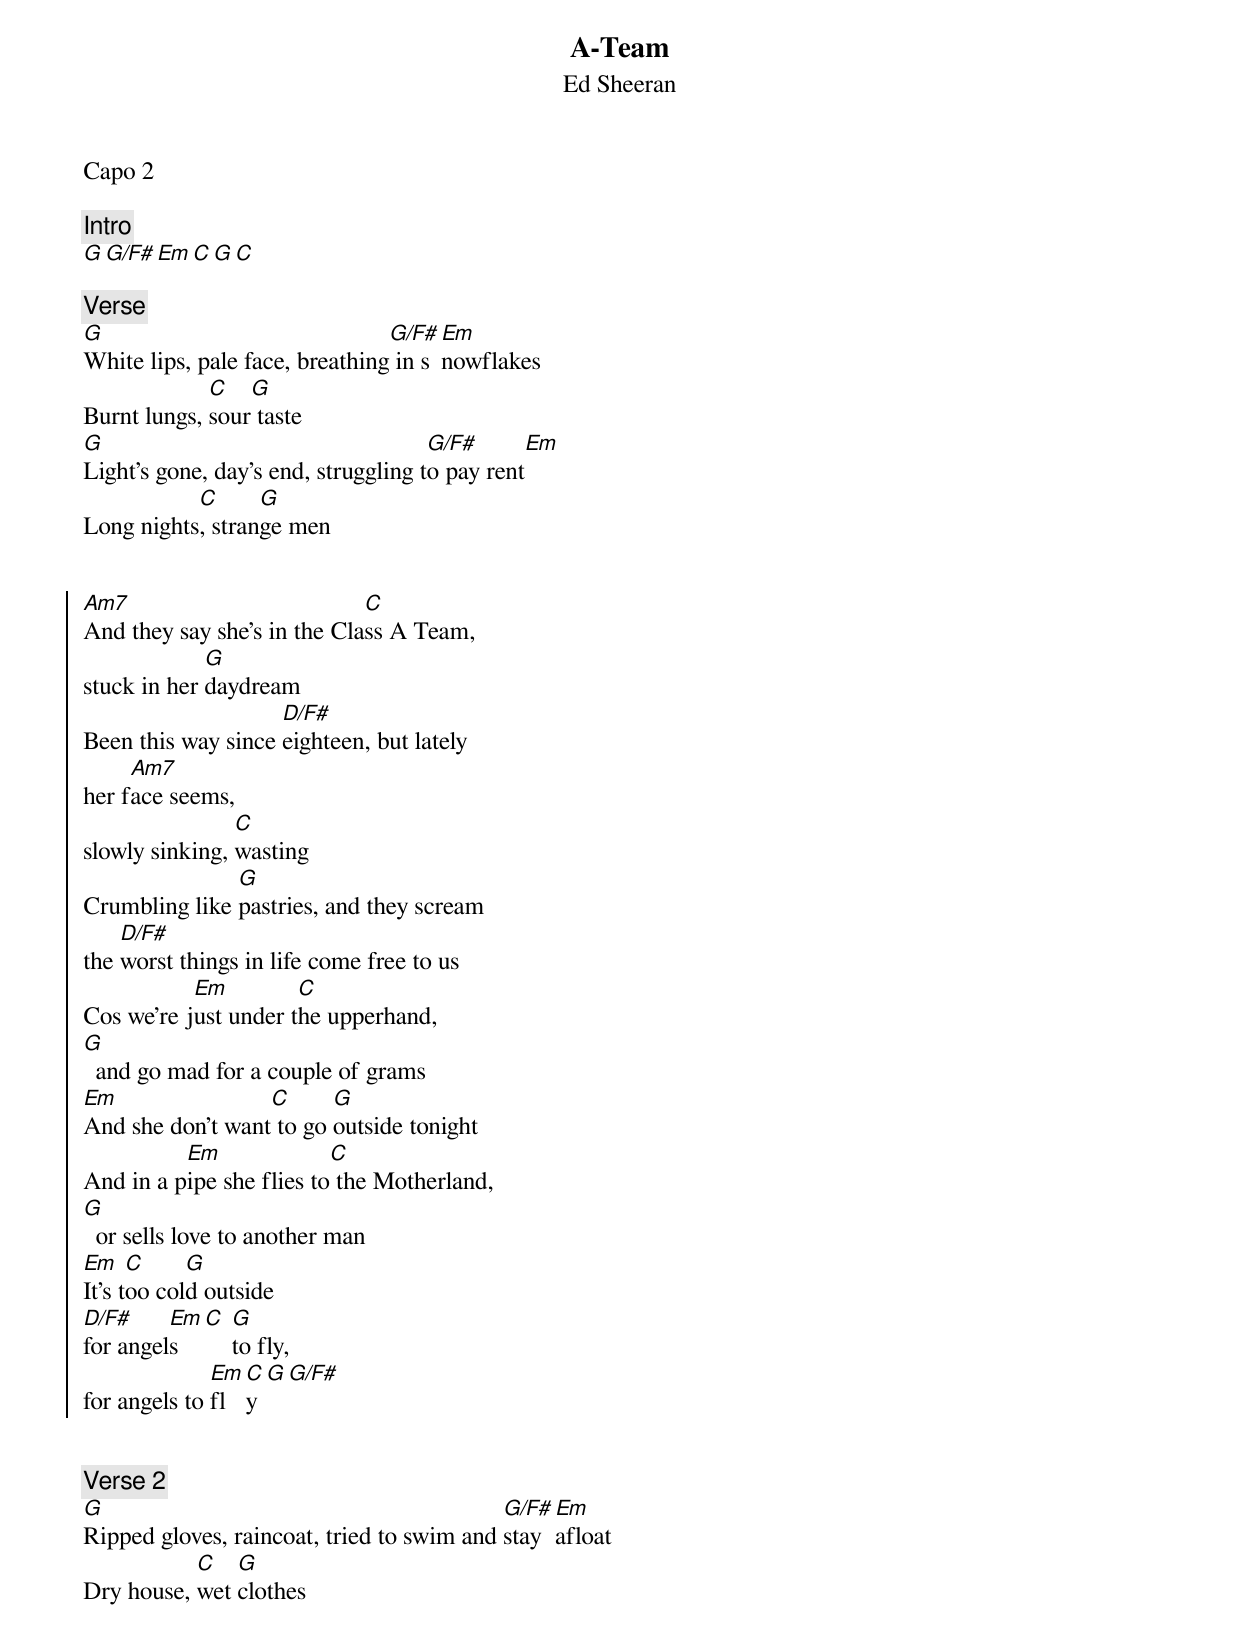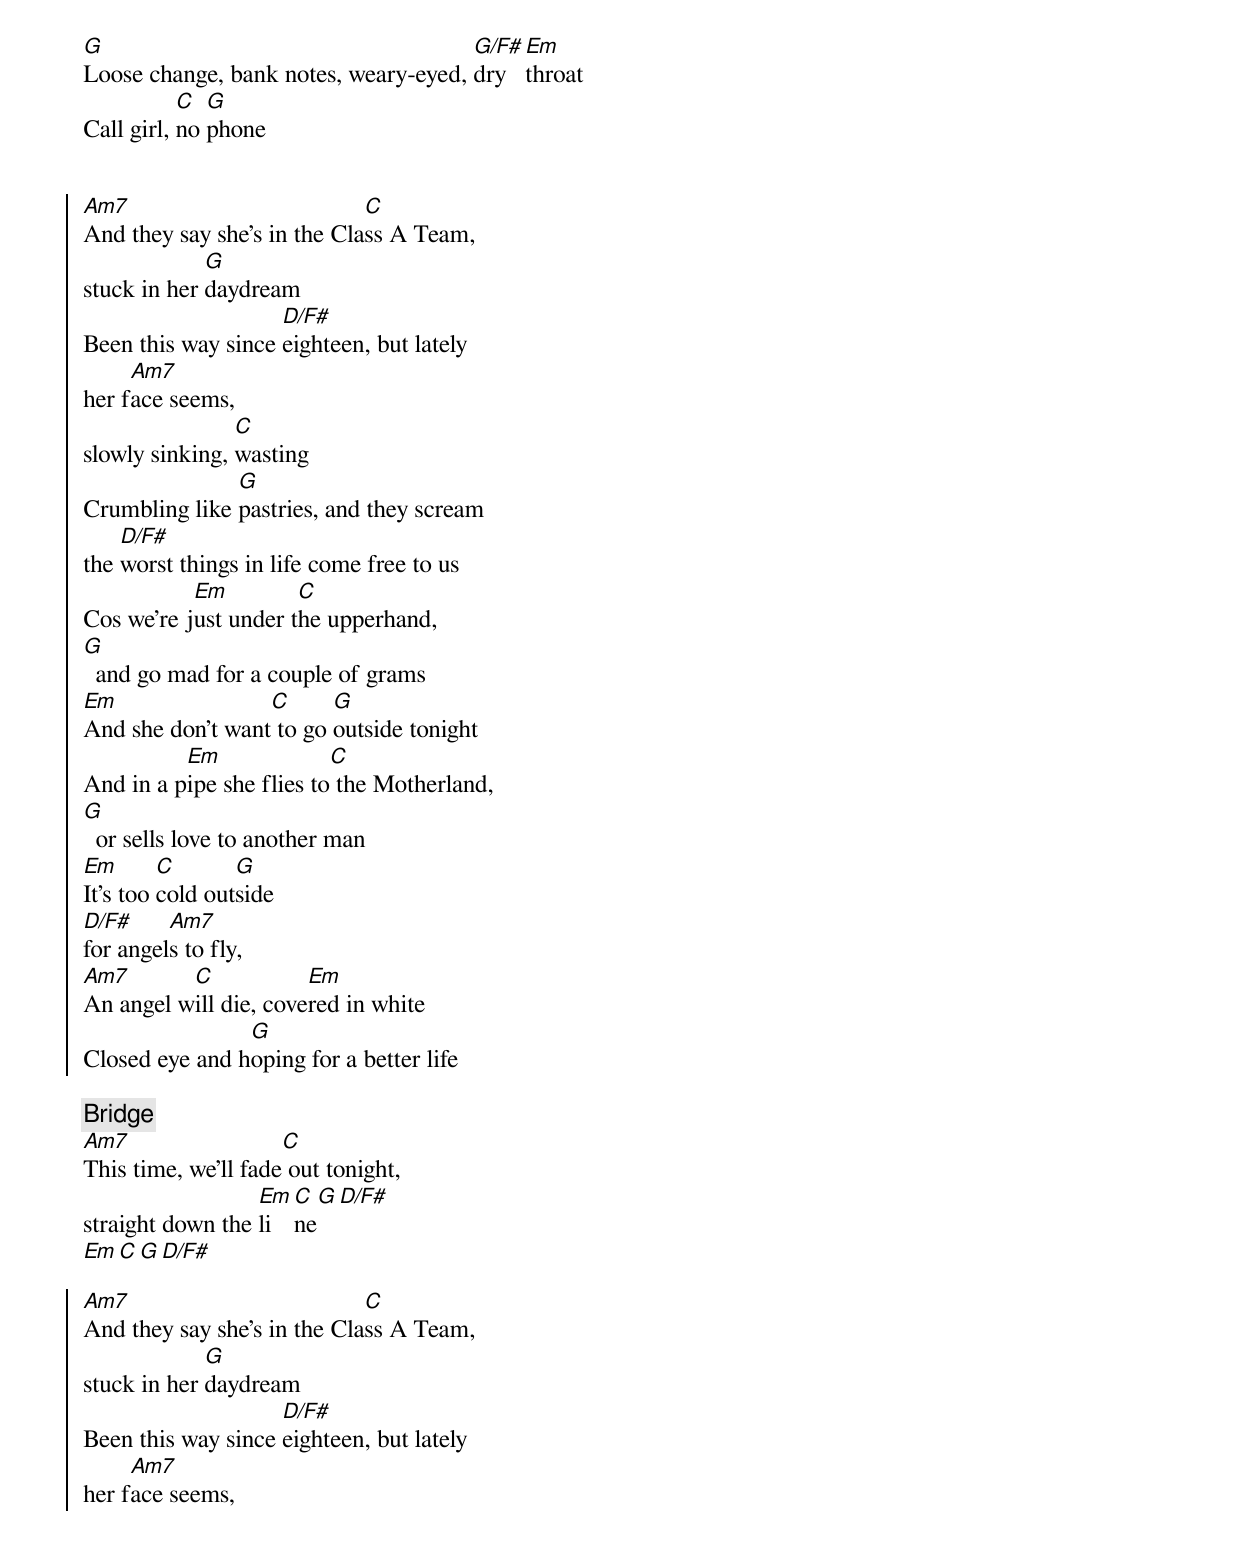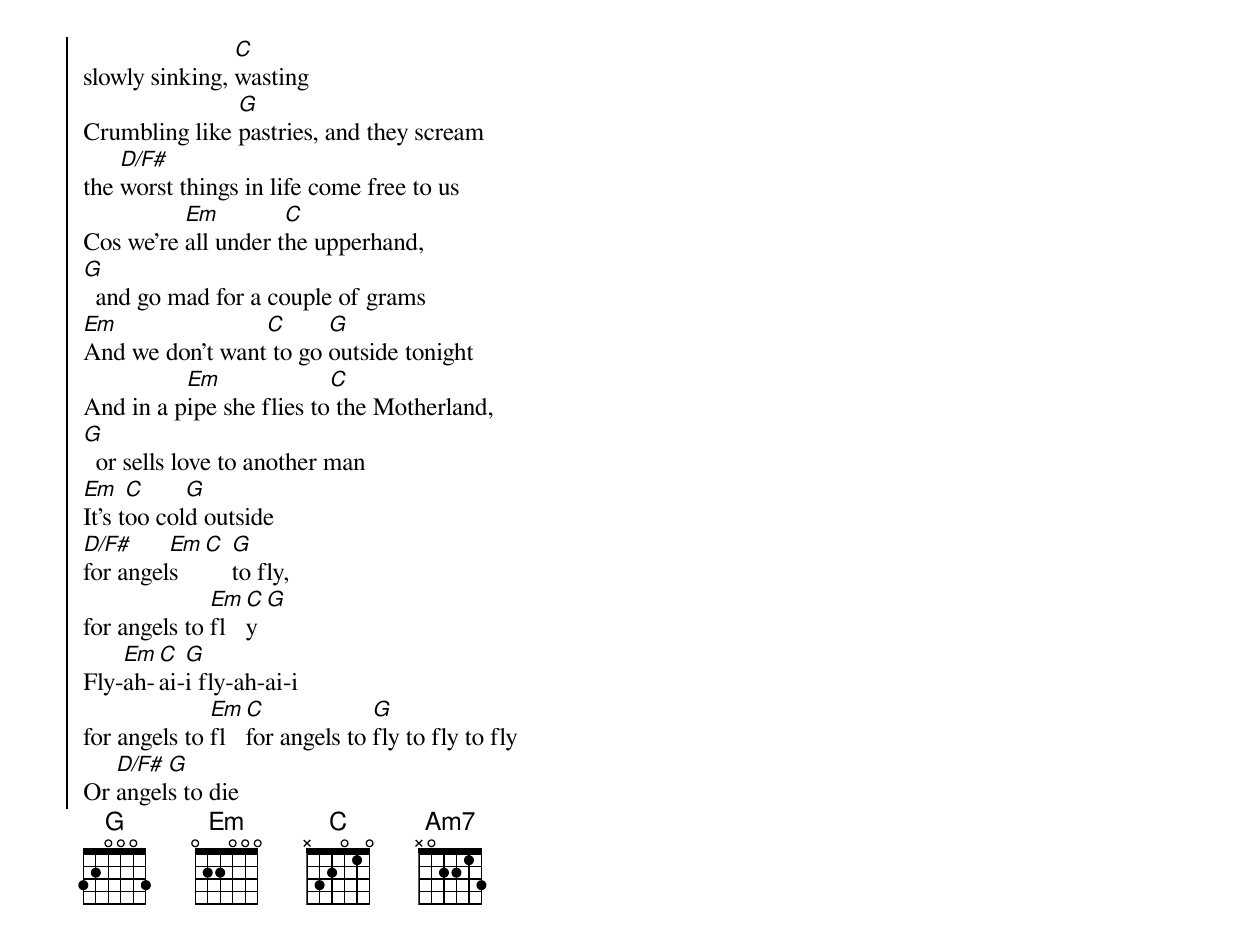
{t:A-Team}
{st:Ed Sheeran}

Capo 2

{c:Intro}
[G][G/F#][Em][C][G][C]

{c:Verse}
[G]White lips, pale face, breathing[G/F#] in s[Em]nowflakes
Burnt lungs, [C]sour[G] taste
[G]Light’s gone, day’s end, struggling t[G/F#]o pay rent[Em]
Long nights[C], stran[G]ge men


{soc}
[Am7]And they say she’s in the Cla[C]ss A Team,
stuck in her [G]daydream
Been this way since [D/F#]eighteen, but lately
her f[Am7]ace seems,
slowly sinking, [C]wasting
Crumbling like [G]pastries, and they scream
the [D/F#]worst things in life come free to us
Cos we’re j[Em]ust under t[C]he upperhand,
[G]  and go mad for a couple of grams
[Em]And she don’t want[C] to go [G]outside tonight
And in a p[Em]ipe she flies to[C] the Motherland,
[G]  or sells love to another man
[Em]It’s t[C]oo col[G]d outside
[D/F#]for angel[Em]s[C] [G]to fly,
for angels to [Em]fl[C]y[G][G/F#]
{eoc}


{c:Verse 2}
[G]Ripped gloves, raincoat, tried to swim and [G/F#]stay [Em]afloat
Dry house, [C]wet [G]clothes
[G]Loose change, bank notes, weary-eyed, [G/F#]dry [Em]throat
Call girl, [C]no [G]phone


{soc}
[Am7]And they say she’s in the Cla[C]ss A Team,
stuck in her [G]daydream
Been this way since [D/F#]eighteen, but lately
her f[Am7]ace seems,
slowly sinking, [C]wasting
Crumbling like [G]pastries, and they scream
the [D/F#]worst things in life come free to us
Cos we’re j[Em]ust under t[C]he upperhand,
[G]  and go mad for a couple of grams
[Em]And she don’t want[C] to go [G]outside tonight
And in a p[Em]ipe she flies to[C] the Motherland,
[G]  or sells love to another man
[Em]It’s too [C]cold out[G]side
[D/F#]for angel[Am7]s to fly,
[Am7]An angel w[C]ill die, cove[Em]red in white
Closed eye and h[G]oping for a better life
{eoc}

{c:Bridge}
[Am7]This time, we’ll fade[C] out tonight,
straight down the [Em]li[C]ne[G][D/F#]
[Em][C][G][D/F#]

{soc}
[Am7]And they say she’s in the Cla[C]ss A Team,
stuck in her [G]daydream
Been this way since [D/F#]eighteen, but lately
her f[Am7]ace seems,
slowly sinking, [C]wasting
Crumbling like [G]pastries, and they scream
the [D/F#]worst things in life come free to us
Cos we’re [Em]all under t[C]he upperhand,
[G]  and go mad for a couple of grams
[Em]And we don’t want[C] to go [G]outside tonight
And in a p[Em]ipe she flies to[C] the Motherland,
[G]  or sells love to another man
[Em]It’s t[C]oo col[G]d outside
[D/F#]for angel[Em]s[C] [G]to fly,
for angels to [Em]fl[C]y[G]
Fly-[Em]ah-[C]ai-[G]i fly-ah-ai-i
for angels to [Em]fl[C]for angels to [G]fly to fly to fly
Or [D/F#]angel[G]s to die
{eoc}
